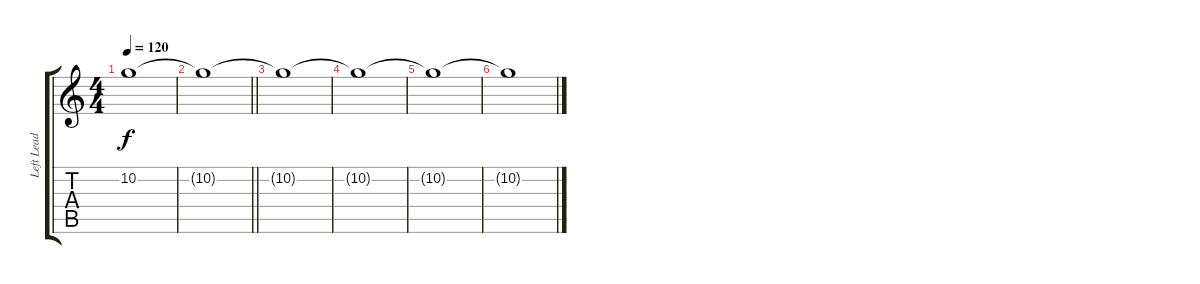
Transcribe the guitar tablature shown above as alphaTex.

\track ("Left Lead 1" "Left Lead ") {instrument distortionguitar}
\staff {score tabs}
\tuning (D4 A3 F3 C3 G2 C2) {hide}
\ts (4 4)
\tempo 120
\clef g2
\ks c
10.2.1{dy f} |
\barLineRight lightlight
10.2{t}.1 |
10.2{t}.1 |
10.2{t}.1 |
10.2{t}.1 |
10.2{t}.1
